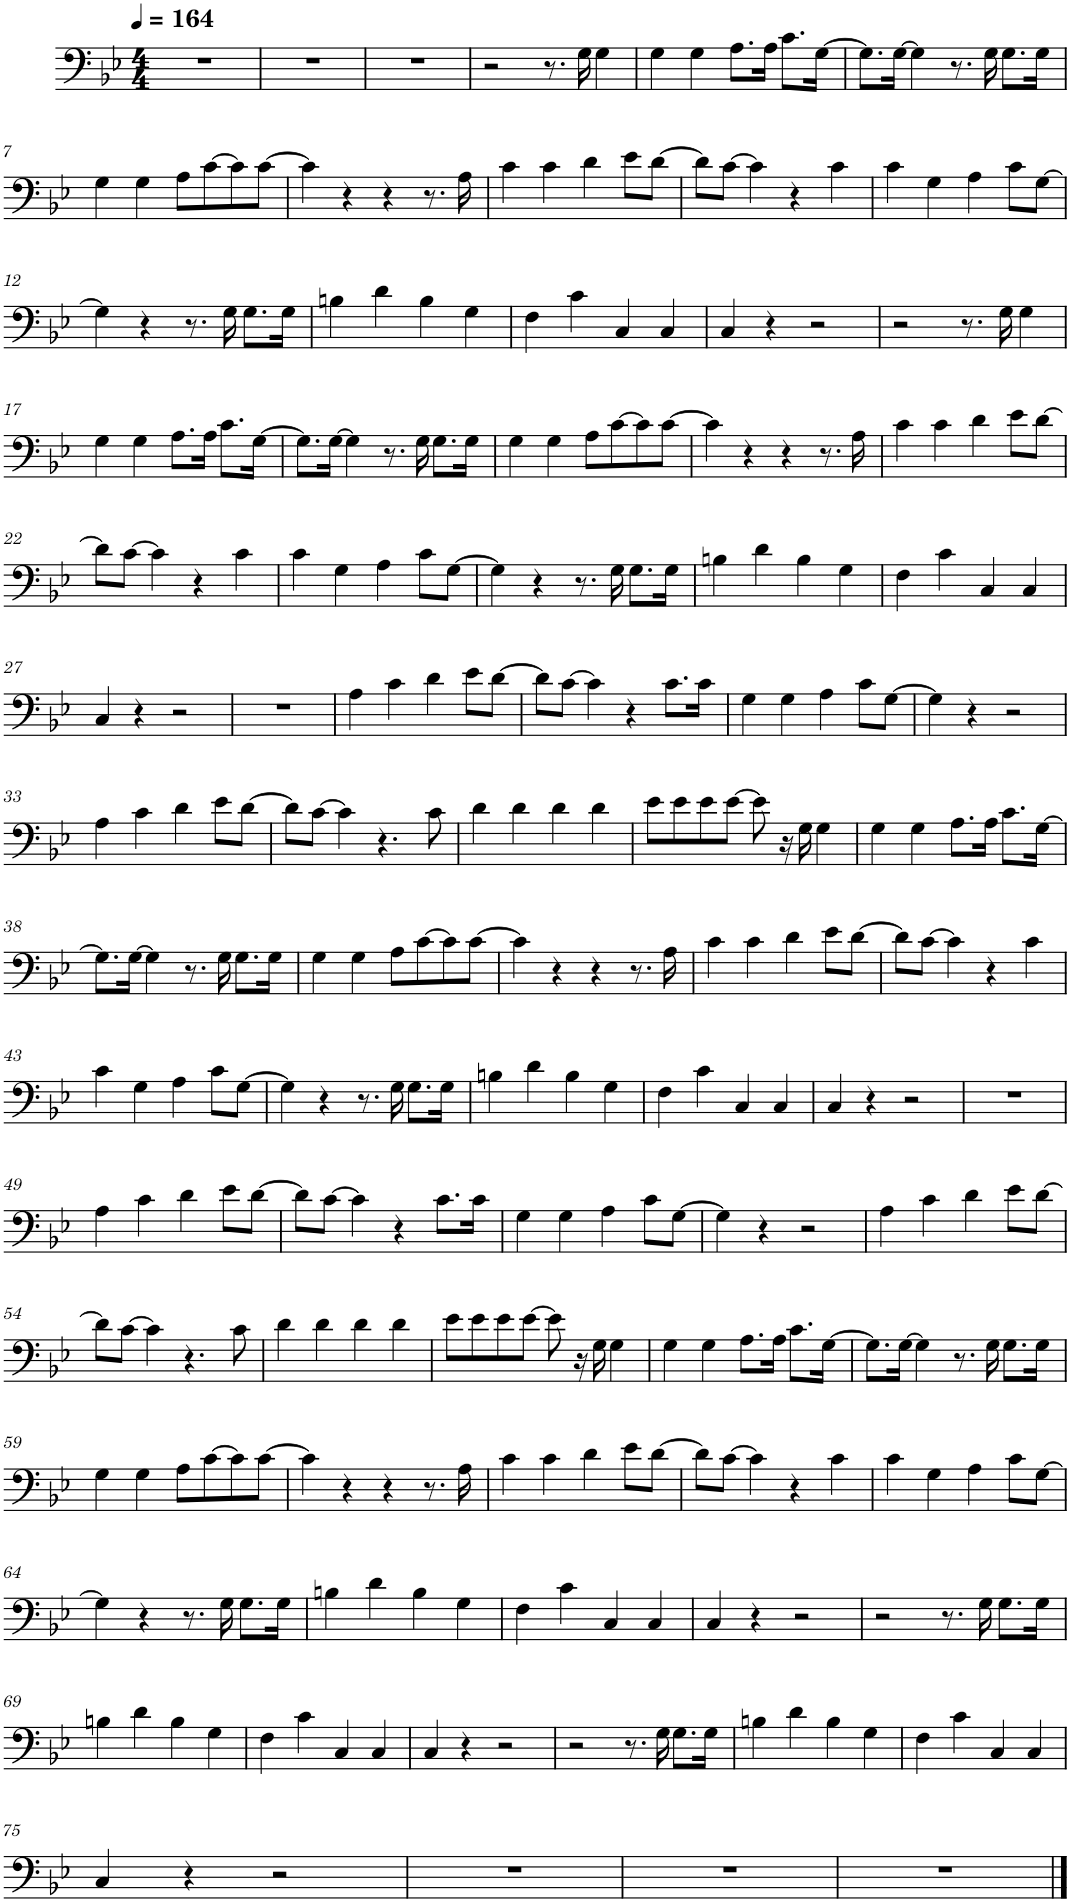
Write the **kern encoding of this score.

**kern
*part1
*staff1
*I"Piano
*I'Pno.
*clefF4
*k[b-e-]
*M4/4
*MM164
=1
1r
=2
1r
=3
1r
=4
2r
8.r
16G\
4G\
=5
4G\
4G\
8.A\L
16A\Jk
8.c\L
[16G\Jk
=6
8.G\L]
[16G\Jk
4G\]
8.r
16G\
8.G\L
16G\Jk
!!LO:LB:g=z
=7
4G\
4G\
8A\L
[8c\
8c\]
[8c\J
=8
4c\]
4r
4r
8.r
16A\
=9
4c\
4c\
4d\
8e-\L
[8d\J
=10
8d\L]
[8c\J
4c\]
4r
4c\
=11
4c\
4G\
4A\
8c\L
[8G\J
!!LO:LB:g=z
=12
4G\]
4r
8.r
16G\
8.G\L
16G\Jk
=13
4Bn\
4d\
4B\
4G\
=14
4F\
4c\
4C/
4C/
=15
4C/
4r
2r
=16
2r
8.r
16G\
4G\
!!LO:LB:g=z
=17
4G\
4G\
8.A\L
16A\Jk
8.c\L
[16G\Jk
=18
8.G\L]
[16G\Jk
4G\]
8.r
16G\
8.G\L
16G\Jk
=19
4G\
4G\
8A\L
[8c\
8c\]
[8c\J
=20
4c\]
4r
4r
8.r
16A\
=21
4c\
4c\
4d\
8e-\L
[8d\J
!!LO:LB:g=z
=22
8d\L]
[8c\J
4c\]
4r
4c\
=23
4c\
4G\
4A\
8c\L
[8G\J
=24
4G\]
4r
8.r
16G\
8.G\L
16G\Jk
=25
4Bn\
4d\
4B\
4G\
=26
4F\
4c\
4C/
4C/
!!LO:LB:g=z
=27
4C/
4r
2r
=28
1r
=29
4A\
4c\
4d\
8e-\L
[8d\J
=30
8d\L]
[8c\J
4c\]
4r
8.c\L
16c\Jk
=31
4G\
4G\
4A\
8c\L
[8G\J
=32
4G\]
4r
2r
!!LO:LB:g=z
=33
4A\
4c\
4d\
8e-\L
[8d\J
=34
8d\L]
[8c\J
4c\]
4.r
8c\
=35
4d\
4d\
4d\
4d\
=36
8e-\L
8e-\
8e-\
[8e-\J
8e-\]
16r
16G\
4G\
=37
4G\
4G\
8.A\L
16A\Jk
8.c\L
[16G\Jk
!!LO:LB:g=z
=38
8.G\L]
[16G\Jk
4G\]
8.r
16G\
8.G\L
16G\Jk
=39
4G\
4G\
8A\L
[8c\
8c\]
[8c\J
=40
4c\]
4r
4r
8.r
16A\
=41
4c\
4c\
4d\
8e-\L
[8d\J
=42
8d\L]
[8c\J
4c\]
4r
4c\
!!LO:LB:g=z
=43
4c\
4G\
4A\
8c\L
[8G\J
=44
4G\]
4r
8.r
16G\
8.G\L
16G\Jk
=45
4Bn\
4d\
4B\
4G\
=46
4F\
4c\
4C/
4C/
=47
4C/
4r
2r
=48
1r
!!LO:LB:g=z
=49
4A\
4c\
4d\
8e-\L
[8d\J
=50
8d\L]
[8c\J
4c\]
4r
8.c\L
16c\Jk
=51
4G\
4G\
4A\
8c\L
[8G\J
=52
4G\]
4r
2r
=53
4A\
4c\
4d\
8e-\L
[8d\J
!!LO:LB:g=z
=54
8d\L]
[8c\J
4c\]
4.r
8c\
=55
4d\
4d\
4d\
4d\
=56
8e-\L
8e-\
8e-\
[8e-\J
8e-\]
16r
16G\
4G\
=57
4G\
4G\
8.A\L
16A\Jk
8.c\L
[16G\Jk
=58
8.G\L]
[16G\Jk
4G\]
8.r
16G\
8.G\L
16G\Jk
!!LO:LB:g=z
=59
4G\
4G\
8A\L
[8c\
8c\]
[8c\J
=60
4c\]
4r
4r
8.r
16A\
=61
4c\
4c\
4d\
8e-\L
[8d\J
=62
8d\L]
[8c\J
4c\]
4r
4c\
=63
4c\
4G\
4A\
8c\L
[8G\J
!!LO:LB:g=z
=64
4G\]
4r
8.r
16G\
8.G\L
16G\Jk
=65
4Bn\
4d\
4B\
4G\
=66
4F\
4c\
4C/
4C/
=67
4C/
4r
2r
=68
2r
8.r
16G\
8.G\L
16G\Jk
!!LO:LB:g=z
=69
4Bn\
4d\
4B\
4G\
=70
4F\
4c\
4C/
4C/
=71
4C/
4r
2r
=72
2r
8.r
16G\
8.G\L
16G\Jk
=73
4Bn\
4d\
4B\
4G\
=74
4F\
4c\
4C/
4C/
!!LO:LB:g=z
=75
4C/
4r
2r
=76
1r
=77
1r
=78
1r
==
*-
